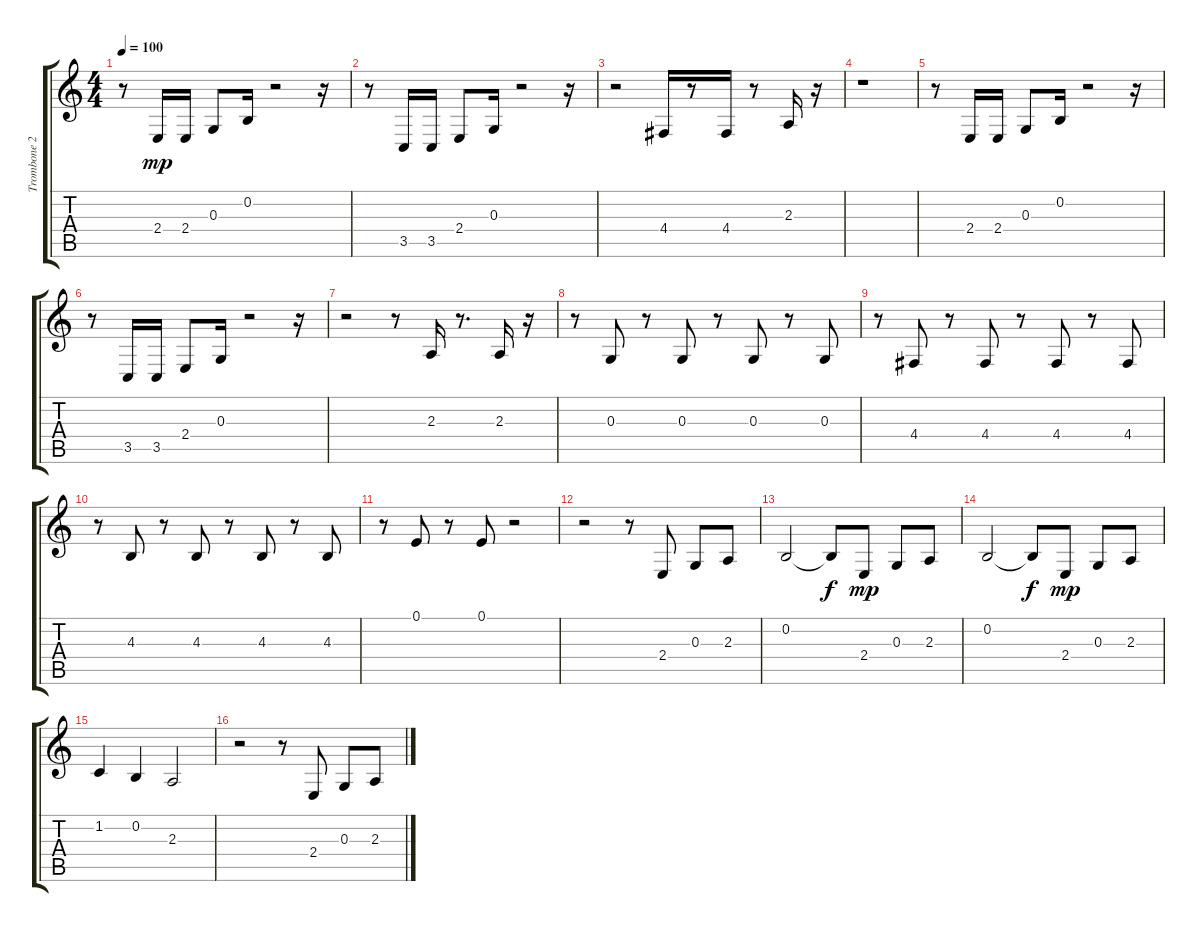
\track ("Trombone 2" "Trombone 2") {instrument trombone}
\staff {score tabs}
\tuning (E4 B3 G3 D3 A2 E2) {hide}
\ts (4 4)
\tempo 100
\clef g2
\ks c
r.8{dy mp} 2.4.16 2.4.16 0.3.8 0.2.16 r.2 r.16 |
r.8 3.5.16 3.5.16 2.4.8 0.3.16 r.2 r.16 |
r.2 4.4.16 r.8 4.4.16 r.8 2.3.16 r.16 |
r.1 |
r.8 2.4.16 2.4.16 0.3.8 0.2.16 r.2 r.16 |
r.8 3.5.16 3.5.16 2.4.8 0.3.16 r.2 r.16 |
r.2 r.8 2.3.16 r.8{d} 2.3.16 r.16 |
r.8 0.3.8 r.8 0.3.8 r.8 0.3.8 r.8 0.3.8 |
r.8 4.4.8 r.8 4.4.8 r.8 4.4.8 r.8 4.4.8 |
r.8 4.3.8 r.8 4.3.8 r.8 4.3.8 r.8 4.3.8 |
r.8 0.1.8 r.8 0.1.8 r.2 |
r.2 r.8 2.4.8 0.3.8 2.3.8 |
0.2.2 0.2{t}.8{dy f} 2.4.8{dy mp} 0.3.8 2.3.8 |
0.2.2 0.2{t}.8{dy f} 2.4.8{dy mp} 0.3.8 2.3.8 |
1.2.4 0.2.4 2.3.2 |
r.2 r.8 2.4.8 0.3.8 2.3.8
